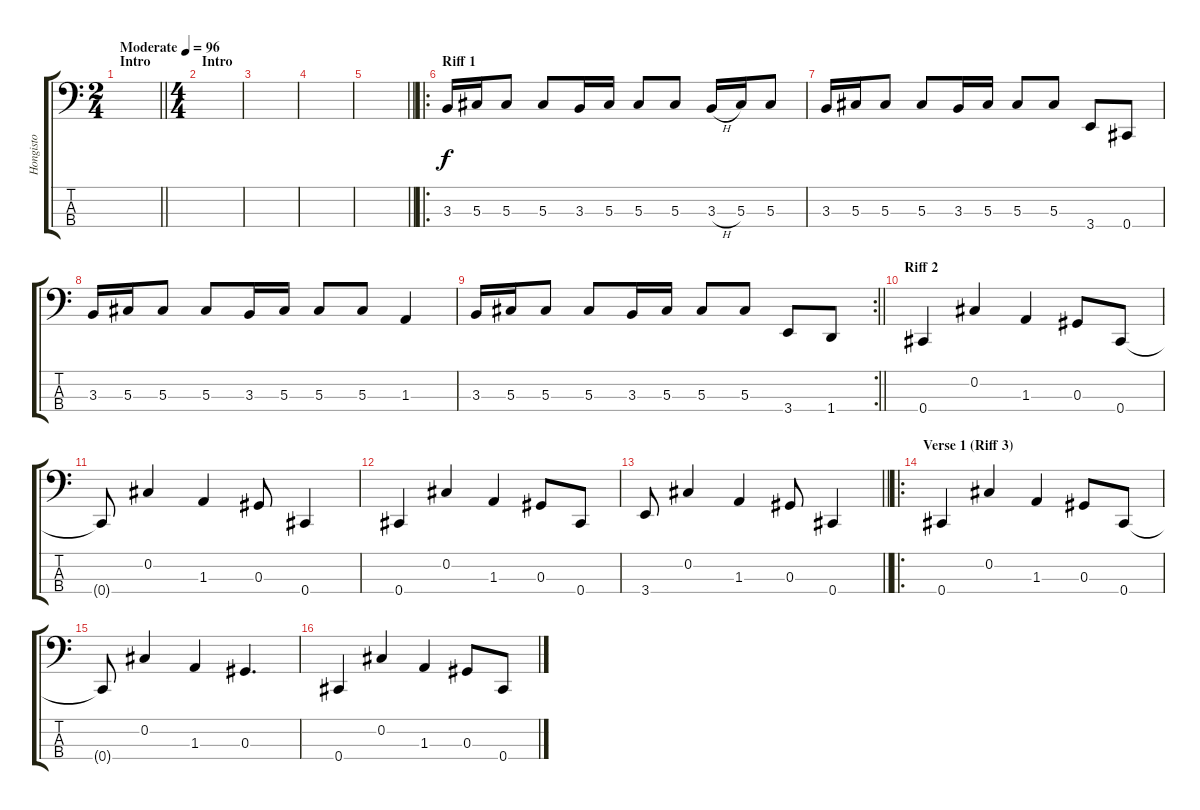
\track ("Hongisto" "Hongisto") {instrument electricbassfinger}
\staff {score tabs}
\tuning (Gb2 Db2 Ab1 Db1) {hide}
\ts (2 4)
\section ("" "Intro")
\tempo (96 "Moderate")
\clef f4
\barLineRight lightlight
\ks c
|
\ts (4 4)
\section ("" "Intro")
|
|
|
\barLineRight lightlight
|
\ro
\section ("" "Riff 1")
3.3.16 5.3.16 5.3.8 5.3.8 3.3.16 5.3.16 5.3.8 5.3.8 3.3{h}.16 5.3.16 5.3.8 |
3.3.16 5.3.16 5.3.8 5.3.8 3.3.16 5.3.16 5.3.8 5.3.8 3.4.8 0.4.8 |
3.3.16 5.3.16 5.3.8 5.3.8 3.3.16 5.3.16 5.3.8 5.3.8 1.3.4 |
\rc 2
\barLineRight lightlight
3.3.16 5.3.16 5.3.8 5.3.8 3.3.16 5.3.16 5.3.8 5.3.8 3.4.8 1.4.8 |
\section ("" "Riff 2")
0.4.4 0.2.4 1.3.4 0.3.8 0.4.8 |
0.4{t}.8 0.2.4 1.3.4 0.3.8 0.4.4 |
0.4.4 0.2.4 1.3.4 0.3.8 0.4.8 |
\barLineRight lightlight
3.4.8 0.2.4 1.3.4 0.3.8 0.4.4 |
\ro
\section ("" "Verse 1 (Riff 3)")
0.4.4 0.2.4 1.3.4 0.3.8 0.4.8 |
0.4{t}.8 0.2.4 1.3.4 0.3.4{d} |
0.4.4 0.2.4 1.3.4 0.3.8 0.4.8
